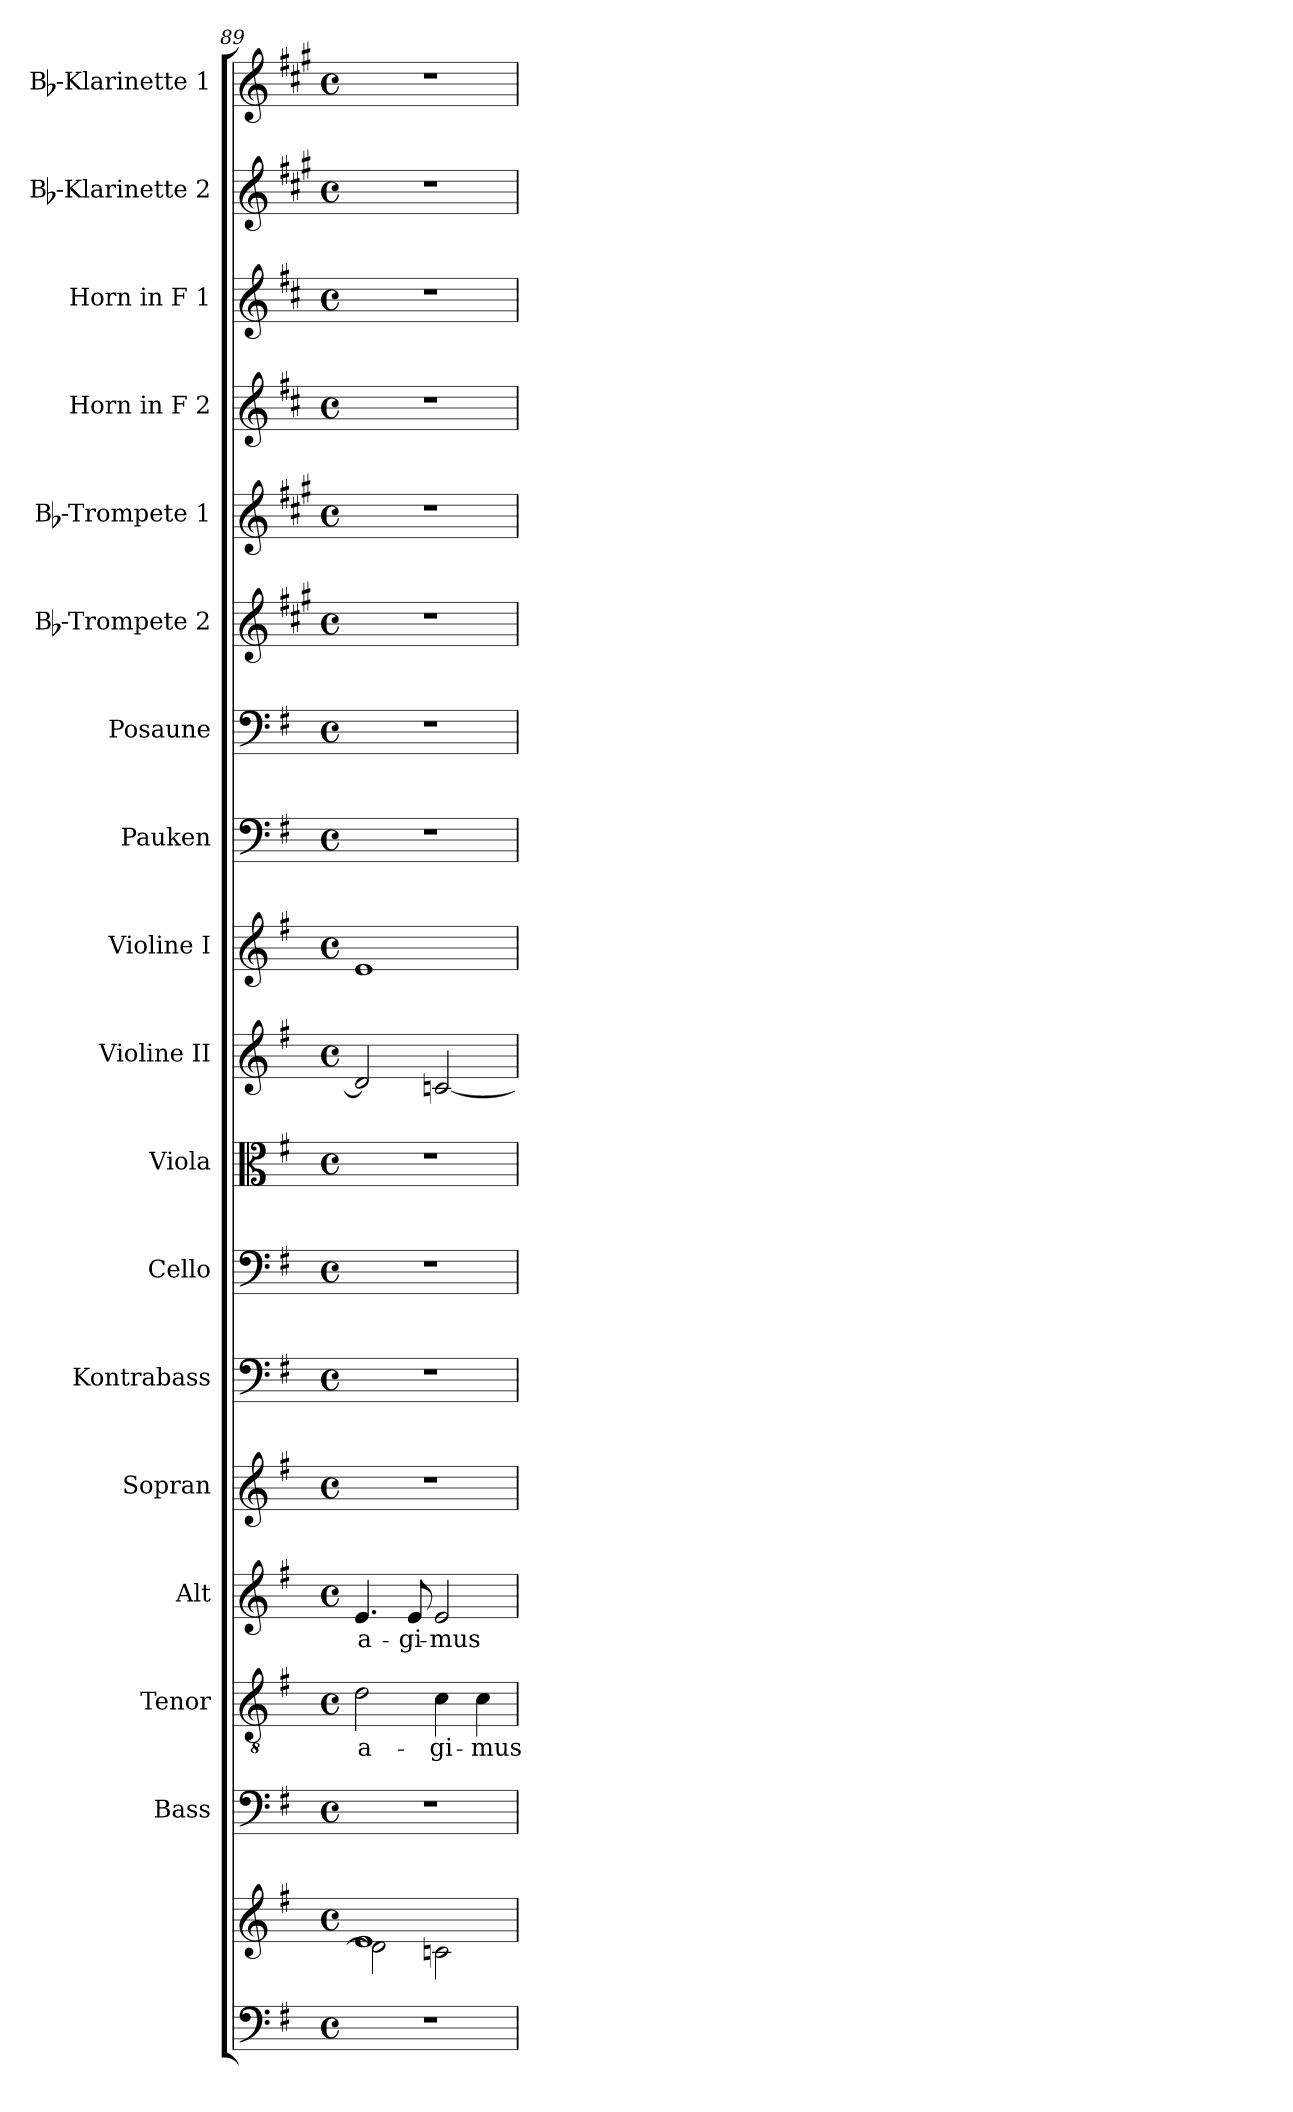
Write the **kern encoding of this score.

**kern	**kern	**kern	**kern	**text	**kern	**text	**kern	**kern	**kern	**kern	**kern	**kern	**kern	**kern	**kern	**kern	**kern	**kern	**kern	**kern
*part18	*part18	*part17	*part16	*part16	*part15	*part15	*part14	*part13	*part12	*part11	*part10	*part9	*part8	*part7	*part6	*part5	*part4	*part3	*part2	*part1
*staff19	*staff18	*staff17	*staff16	*staff16	*staff15	*staff15	*staff14	*staff13	*staff12	*staff11	*staff10	*staff9	*staff8	*staff7	*staff6	*staff5	*staff4	*staff3	*staff2	*staff1
*	*	*I"Bass	*I"Tenor	*	*I"Alt	*	*I"Sopran	*I"Kontrabass	*I"Cello	*I"Viola	*I"Violine II	*I"Violine I	*I"Pauken	*I"Posaune	*I"Bb-Trompete 2	*I"Bb-Trompete 1	*I"Horn in F 2	*I"Horn in F 1	*I"Bb-Klarinette 2	*I"Bb-Klarinette 1
*	*	*I'B.	*I'T.	*	*I'A.	*	*I'S.	*I'Kb.	*	*I'Vla.	*I'Vl. II	*I'Vl. I	*I'Pk.	*I'Pos.	*I'Bb Trp. 2	*I'Bb Trp. 1	*	*	*I'Bb Kl. 2	*I'Bb Kl. 1
*clefF4	*clefG2	*clefF4	*clefGv2	*	*clefG2	*	*clefG2	*clefF4	*clefF4	*clefC3	*clefG2	*clefG2	*clefF4	*clefF4	*clefG2	*clefG2	*clefG2	*clefG2	*clefG2	*clefG2
*	*	*	*	*	*	*	*	*ITrd7c12	*	*	*	*	*	*	*ITrd1c2	*ITrd1c2	*ITrd4c7	*ITrd4c7	*ITrd1c2	*ITrd1c2
*k[f#]	*k[f#]	*k[f#]	*k[f#]	*	*k[f#]	*	*k[f#]	*k[f#]	*k[f#]	*k[f#]	*k[f#]	*k[f#]	*k[f#]	*k[f#]	*k[f#]	*k[f#]	*k[f#]	*k[f#]	*k[f#]	*k[f#]
*G:	*G:	*G:	*G:	*	*G:	*	*G:	*G:	*G:	*G:	*G:	*G:	*G:	*G:	*G:	*G:	*G:	*G:	*G:	*G:
*M4/4	*M4/4	*M4/4	*M4/4	*	*M4/4	*	*M4/4	*M4/4	*M4/4	*M4/4	*M4/4	*M4/4	*M4/4	*M4/4	*M4/4	*M4/4	*M4/4	*M4/4	*M4/4	*M4/4
*met(c)	*met(c)	*met(c)	*met(c)	*	*met(c)	*	*met(c)	*met(c)	*met(c)	*met(c)	*met(c)	*met(c)	*met(c)	*met(c)	*met(c)	*met(c)	*met(c)	*met(c)	*met(c)	*met(c)
=89	=89	=89	=89	=89	=89	=89	=89	=89	=89	=89	=89	=89	=89	=89	=89	=89	=89	=89	=89	=89
*	*^	*	*	*	*	*	*	*	*	*	*	*	*	*	*	*	*	*	*	*
!	!	!	!	!	!LO:LY:b	!	!LO:LY:b	!	!	!	!	!	!	!	!	!	!	!	!	!	!
1r	1e	2d\]	1r	2d\	a-	4.e/	a-	1r	1r	1r	1r	2d/]	1e	1r	1r	1r	1r	1r	1r	1r	1r
!	!	!	!	!	!	!	!LO:LY:b	!	!	!	!	!	!	!	!	!	!	!	!	!	!
.	.	.	.	.	.	8e/	-gi-	.	.	.	.	.	.	.	.	.	.	.	.	.	.
!	!	!	!	!	!LO:LY:b	!	!LO:LY:b	!	!	!	!	!	!	!	!	!	!	!	!	!	!
.	.	2cn\	.	4c\	-gi-	2e/	-mus	.	.	.	.	[2cn/	.	.	.	.	.	.	.	.	.
!	!	!	!	!	!LO:LY:b	!	!	!	!	!	!	!	!	!	!	!	!	!	!	!	!
.	.	.	.	4c\	-mus	.	.	.	.	.	.	.	.	.	.	.	.	.	.	.	.
*	*v	*v	*	*	*	*	*	*	*	*	*	*	*	*	*	*	*	*	*	*	*
=	=	=	=	=	=	=	=	=	=	=	=	=	=	=	=	=	=	=	=	=
*-	*-	*-	*-	*-	*-	*-	*-	*-	*-	*-	*-	*-	*-	*-	*-	*-	*-	*-	*-	*-
